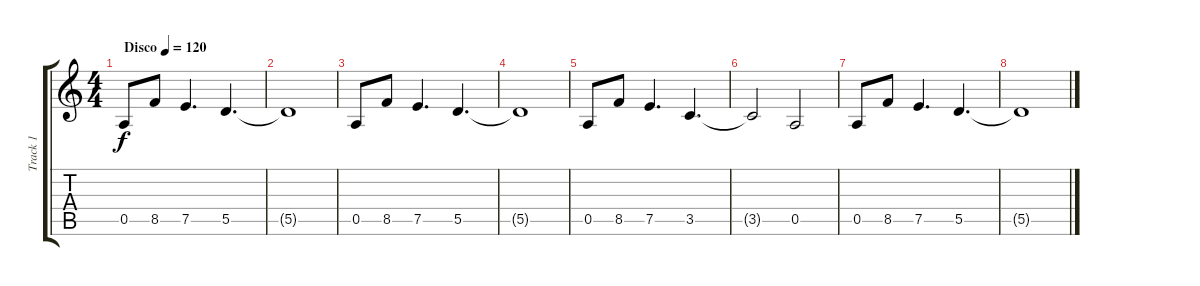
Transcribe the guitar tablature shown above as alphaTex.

\track ("Track 1" "Track 1") {instrument overdrivenguitar}
\staff {score tabs}
\tuning (E4 B3 G3 D3 A2 E2) {hide}
\ts (4 4)
\tempo (120 "Disco")
\clef g2
\ks c
0.5.8{dy f instrument overdrivenguitar} 8.5.8 7.5.4{d} 5.5.4{d} |
5.5{t}.1 |
0.5.8 8.5.8 7.5.4{d} 5.5.4{d} |
5.5{t}.1 |
0.5.8 8.5.8 7.5.4{d} 3.5.4{d} |
3.5{t}.2 0.5.2 |
0.5.8 8.5.8 7.5.4{d} 5.5.4{d} |
5.5{t}.1
